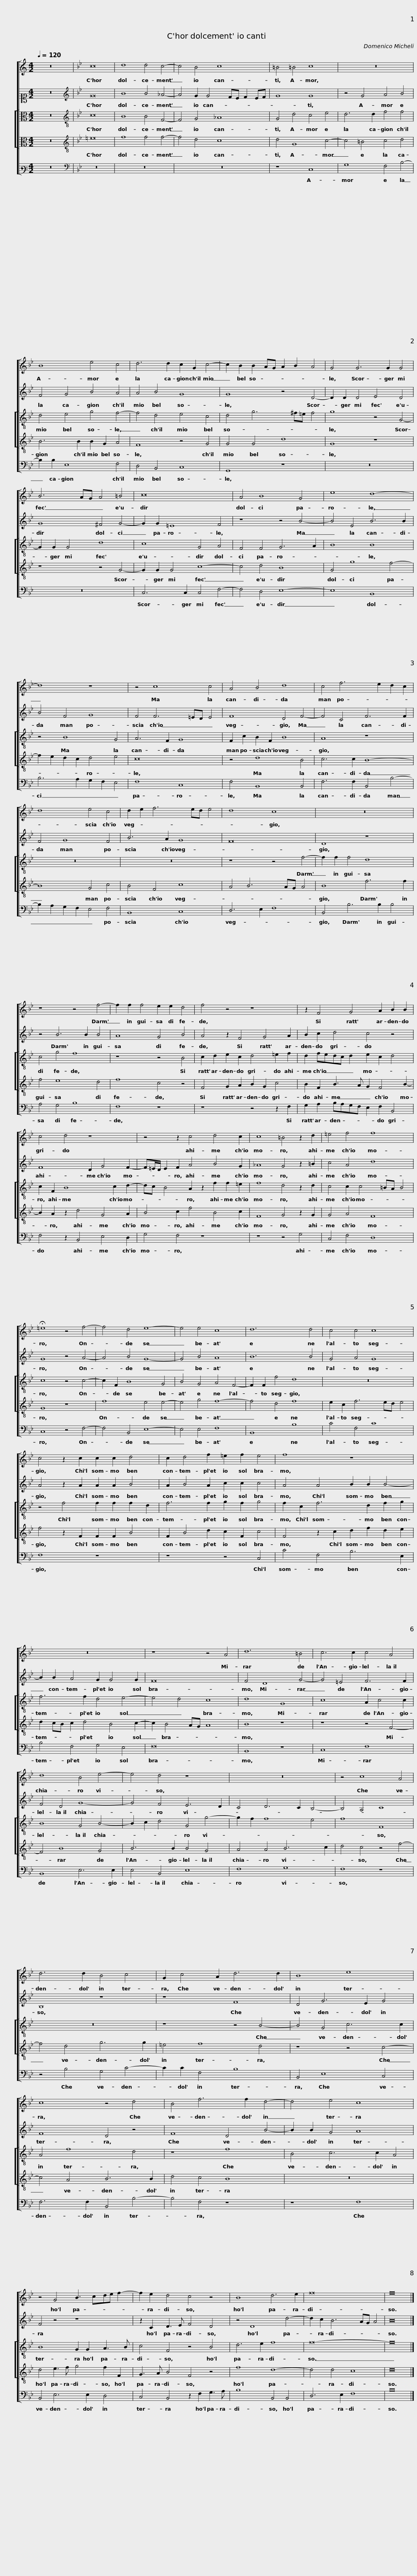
X:1
%%score [ 1 2 [ 3 4 ] 5 ]
L:1/8
Q:1/4=120
M:4/2
I:linebreak $
K:C
V:1 treble
V:2 alto1
V:3 alto
V:4 alto
V:5 bass3
V:1
 z16 |[K:Bb] c16 | d8 d4 c4- | c4 B4 c8 |$ =B4 !courtesy!=B4 c8 | %5
 z16 | B8 e4 c4 | d6 d2 c2 G2 c4- |$ c2 B2 B2 AG A2 B2 A4 | G4 G6 G2 G4 | %10
 B6 AG A4 =B4 |$ c16 | A4 B8 G4 | e8 d8- | d8 z8 |$ %15
 z4 c8 c4 | A4 B4 d8 | c4 f6 e2 d2 c2 | d8 e4 c4 |$ d2 e2 f6 ed e4 | %20
 d8 c8 | z16 | z8 z4 f4- |$ f2 f2 f4 e2 e2 d4 | f4 z4 z8 | %25
 z2 F4 G4 A2 B2 B2 |$ c4 d4 z8 | z4 z2 c4 d4 c2 | c8 =B4 z2 d2 |$ =e4 f4 f8 | %30
 !fermata!=e8 z4 f4- | f4 d4 e8- | e4 e4 c8 |$ d12 d4 | c4 c4 c8 | %35
 c4 z2 c2 c2 c2 d4 |$ c2 d4 f2 =e2 f2 e4 | f8 z8 | z16 |$ z8 z4 A4 | %40
 d12 =B4 | c6 c2 c4 A4 | d8 B4 e4- |$ e4 d4 z8 | z16 | %45
 z4 c8 A4 | d6 d2 B4 c4 |$ G2 c4 A2 d6 d2 | B8 e8 | c8 z4 d4 | %50
 B4 f6 f2 d4- |$ d4 e4 c8 | z4 G4 B3 cde f2- | f2 e2 d4 c4 z4 |$ B8 d6 e2 | %55
 f16 | f16 |] %57
V:2
 z16 |[K:Bb][K:treble] G16 | B8 B4 _A4- | A4 G2 G4 FE F2 EF |$ G8 G8 | %5
 z4 G4 A4 B4 | F4 G4 B4 A4 | A4 B4 G8 |$ G8 z4 D4- | D2 D2 D4 E4 D4 | %10
 G8 ^F4 G4- |$ G2 G2 =E8 F4 | z8 z4 B4- | B4 E4 B6 B2 | B4 F4 G8 |$ %15
 F4 F6 =ED E4 | F8 D4 F4- | F4 C4 F6 F2 | F4 G8 F4 |$ B6 A2 G8 | %20
 F16 | D8 z8 | z4 B6 B2 B4 |$ A8 G4 B4 | A4 z2 F4 G4 A2 | %25
 B2 c2 d4 c4 z4 |$ F8 D2 G4 F2- | F=E/D/ E2 F2 A4 B4 G2 | _A8 G4 z2 =B2 |$ c4 A4 d8 | %30
 G8 z4 A4- | A4 B4 G8- | G4 B4 A8 |$ B12 B4 | G4 A4 G8 | %35
 A4 z2 A2 A2 A2 B4 |$ A2 B4 A2 c2 c2 c4 | A4 A4 B2 B2 B4- | B2 B2 A4 G2 G4 G2 |$ F16 | %40
 F4 D8 G4- | G4 =E4 F6 F2 | F4 D4 G8- |$ G4 F4 E6 D2 | C4 D6 C2 B,4- | %45
 B,4 A,4 C8 | B,8 z8 |$ z8 F8 | D4 G6 E2 G4 | F8 D4 z4 | %50
 F8 D4 B4- |$ B2 B2 G4 A8 | F4 z4 z8 | z2 C2 D3 E F4 D4 |$ z4 D8 d4- | %55
 d2 c2 B6 AG A4 | B16 |] %57
V:3
 z16 |[K:Bb][K:treble-8] c16 | B8 B4 F4- | F4 G4 _A8 |$ G4 d4 c4 e4 | %5
 d6 d2 f4 f4 | d4 e4 g4 f4- | f4 d4 e4 c4 |$ d4 g6 ^f=e f4 | g8 z4 G4- | %10
 G2 G2 G4 d8 |$ c8 G4 A4 | F4 F4 G6 A2 | B8 B8 | z4 B8 G4 |$ %15
 A6 F2 G8 | F2 c2 B2 F2 B8 | A8 z8 | z16 |$ z16 | %20
 z8 z4 f4- | f2 f2 f4 d8 | c4 g4 f8 |$ z8 z4 B4 | c2 d2 e2 c2 d4 =e2 f2 | %25
 d2 fedc d2 e2 c2 d4 |$ c2 F2 B8 c2 d2- | dc B4 A2 z2 f2 f2 =e2 | f8 d4 z2 d2 |$ c4 c2 c4 =BA B4 | %30
 c8 z4 c4- | c2 F2 B8 G4 | B4 G4 A4 F4- |$ F2 F2 f4 d8 | z16 | %35
 z4 f4 f2 f2 f2 d2 |$ f6 f2 g2 f2 g4 | f2 c2 f6 d2 f2 g2 | f6 f2 d4 e4- |$ e4 d4 c8 | %40
 d8 G8 | c8 A2 c4 c2 | B8 G4 B4- |$ B2 c2 d4 G4 g4- | g2 f2 f8 e4 | %45
 f8 F8 | z16 |$ z8 z4 B4- | B4 G4 c6 c2 | A4 f8 d4 | %50
 z8 f8 |$ B4 c6 c2 A4 | B8 G2 G2 A3 B | c4 F4 z4 B4 |$ d6 e2 f8 | %55
 f16- | f16 |] %57
V:4
 z16 |[K:Bb][K:treble-8] =e16 | f8 f4 f4- | f4 d4 c8 |$ d4 G8 c4- | %5
 c4 =B4 c4 d4 | B6 B2 B2 G2 A4 | F8 z4 G4 |$ G4 G4 d8 | G8 z8 | %10
 z8 z4 G4- |$ G2 G2 G4 c8- | c4 d4 B8 | G4 g8 f4- | f2 e2 d2 c2 d4 e4 |$ %15
 c16 | z4 d8 B4 | c6 c2 B8- | B8 G4 c4 |$ B4 F4 c8 | %20
 A4 B6 AG A4 | B8 f6 f2 | f4 e8 d4 |$ f8 c4 z4 | F4 G2 A2 B2 G2 c4 | %25
 B2 F2 B3 A G2 F4 B2- |$ B2 A2 z2 d4 G4 A2 | B4 c2 f4 B4 c2 | F8 G4 z2 G2 |$ G4 A4 F8 | %30
 G8 z8 | f8 e4 e4- | e4 g4 f8- |$ f4 d4 f8 | e2 c2 f6 ed e4 | %35
 f4 z2 F2 F2 F2 B4 |$ F2 B4 d2 c2 F2 c4 | F4 z2 c2 d2 f2 d2 e2 | d2 cB c2 d4 B4 c2- |$ c2 B4 AG A8 | %40
 B8 z8 | z8 z4 F4- | F4 B8 G4 |$ B6 B2 B4 G4 | A4 A4 B6 c2 | %45
 d4 c4 z4 f4- | f4 d4 g6 g2 |$ =e4 f8 d4 | z8 z4 c4- | c4 A4 B6 B2 | %50
 d4 c4 B8 |$ z16 | d4 e3 f g4 f2 F2 | G3 A B4 F4 z4 |$ f8 d8- | %55
 d4 d4 c8 | d16 |] %57
V:5
 z16 |[K:Bb][K:bass] z16 | z16 | z16 |$ z8 C,8 | %5
 G,8 F,4 B,4- | B,2 B,2 E,8 F,4 | D,4 B,,4 C,8 |$ G,,8 z8 | z16 | %10
 z16 |$ C,6 C,2 C,4 F,4- | F,4 D,4 E,8- | E,8 B,,8 | B,6 A,2 G,2 F,2 E,4 |$ %15
 F,8 C,8 | F,4 B,,8 B,,4 | F,6 F,2 B,,4 B,4- | B,2 A,2 G,2 F,2 E,4 F,4 |$ B,,8 C,8 | %20
 D,6 E,2 F,8 | B,,4 B,6 B,2 B,4 | A,4 G,4 B,8 |$ F,8 z8 | z8 z4 z2 F,2 | %25
 G,2 A,2 B,A,G,F, E,2 F,2 B,,4 |$ F,4 z2 B,,4 E,4 D,2 | G,4 F,4 z8 | z8 z4 G,4 |$ C,4 F,4 D,8 | %30
 C,8 z4 F,4- | F,4 B,,4 E,8- | E,4 E,4 F,8 |$ B,,8 B,8 | C4 F,4 C8 | %35
 F,8 z8 |$ z8 z4 C,4 | C4 F,4 B,6 E,2 | B,4 F,4 G,4 E,4 |$ F,16 | %40
 B,,8 z8 | C,8 F,8 | B,,8 E,6 E,2 |$ E,4 B,,4 E,8 | F,8 G,8 | %45
 F,8 z8 | z4 B,4 G,4 C4- |$ C2 C2 F,4 B,8 | B,,4 E,8 C,4 | F,6 F,2 B,,4 B,4- | %50
 B,4 F,4 z8 |$ z8 F,8 | B,,4 E,6 E,2 D,4 | C,4 B,,4 z2 F,2 G,3 A, |$ B,8 B,,4 B,,4 | %55
 D,6 E,2 F,8 | B,16 |] %57
